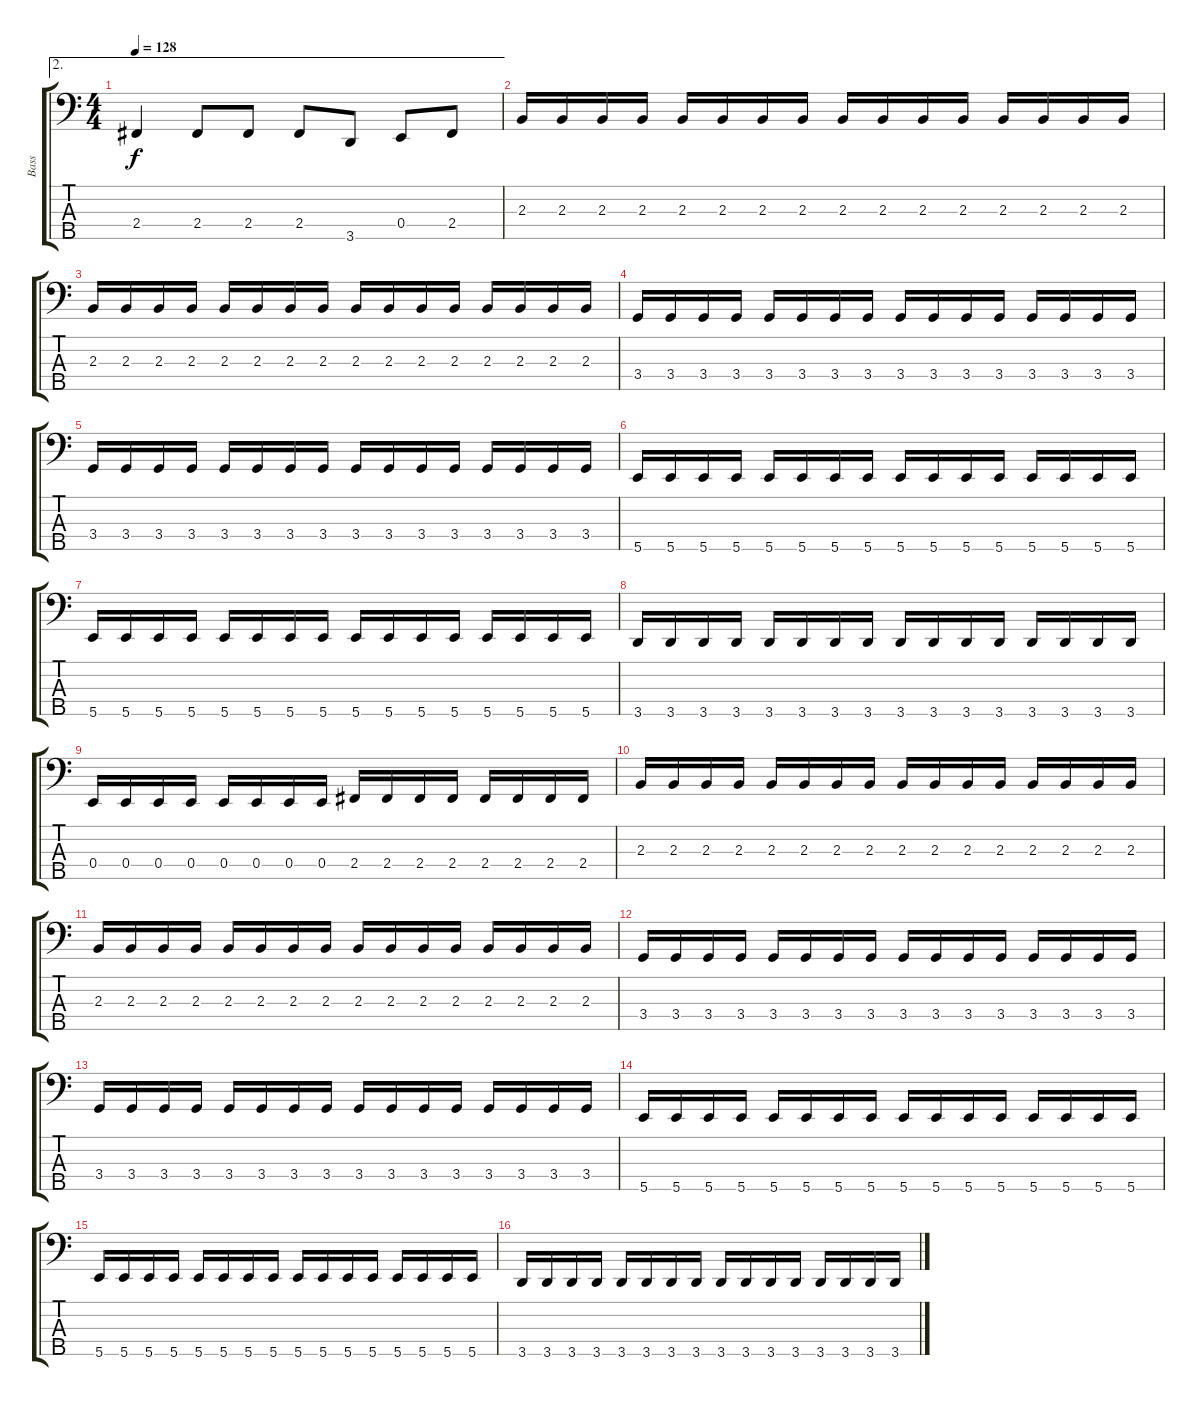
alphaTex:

\track ("Bass" "Bass") {instrument electricbasspick}
\staff {score tabs}
\tuning (G2 D2 A1 E1 B0) {hide}
\ae 2
\ts (4 4)
\tempo 128
\clef f4
\ks c
2.4.4{dy f} 2.4.8 2.4.8 2.4.8 3.5.8 0.4.8 2.4.8 |
2.3.16 2.3.16 2.3.16 2.3.16 2.3.16 2.3.16 2.3.16 2.3.16 2.3.16 2.3.16 2.3.16 2.3.16 2.3.16 2.3.16 2.3.16 2.3.16 |
2.3.16 2.3.16 2.3.16 2.3.16 2.3.16 2.3.16 2.3.16 2.3.16 2.3.16 2.3.16 2.3.16 2.3.16 2.3.16 2.3.16 2.3.16 2.3.16 |
3.4.16 3.4.16 3.4.16 3.4.16 3.4.16 3.4.16 3.4.16 3.4.16 3.4.16 3.4.16 3.4.16 3.4.16 3.4.16 3.4.16 3.4.16 3.4.16 |
3.4.16 3.4.16 3.4.16 3.4.16 3.4.16 3.4.16 3.4.16 3.4.16 3.4.16 3.4.16 3.4.16 3.4.16 3.4.16 3.4.16 3.4.16 3.4.16 |
5.5.16 5.5.16 5.5.16 5.5.16 5.5.16 5.5.16 5.5.16 5.5.16 5.5.16 5.5.16 5.5.16 5.5.16 5.5.16 5.5.16 5.5.16 5.5.16 |
5.5.16 5.5.16 5.5.16 5.5.16 5.5.16 5.5.16 5.5.16 5.5.16 5.5.16 5.5.16 5.5.16 5.5.16 5.5.16 5.5.16 5.5.16 5.5.16 |
3.5.16 3.5.16 3.5.16 3.5.16 3.5.16 3.5.16 3.5.16 3.5.16 3.5.16 3.5.16 3.5.16 3.5.16 3.5.16 3.5.16 3.5.16 3.5.16 |
0.4.16 0.4.16 0.4.16 0.4.16 0.4.16 0.4.16 0.4.16 0.4.16 2.4.16 2.4.16 2.4.16 2.4.16 2.4.16 2.4.16 2.4.16 2.4.16 |
2.3.16 2.3.16 2.3.16 2.3.16 2.3.16 2.3.16 2.3.16 2.3.16 2.3.16 2.3.16 2.3.16 2.3.16 2.3.16 2.3.16 2.3.16 2.3.16 |
2.3.16 2.3.16 2.3.16 2.3.16 2.3.16 2.3.16 2.3.16 2.3.16 2.3.16 2.3.16 2.3.16 2.3.16 2.3.16 2.3.16 2.3.16 2.3.16 |
3.4.16 3.4.16 3.4.16 3.4.16 3.4.16 3.4.16 3.4.16 3.4.16 3.4.16 3.4.16 3.4.16 3.4.16 3.4.16 3.4.16 3.4.16 3.4.16 |
3.4.16 3.4.16 3.4.16 3.4.16 3.4.16 3.4.16 3.4.16 3.4.16 3.4.16 3.4.16 3.4.16 3.4.16 3.4.16 3.4.16 3.4.16 3.4.16 |
5.5.16 5.5.16 5.5.16 5.5.16 5.5.16 5.5.16 5.5.16 5.5.16 5.5.16 5.5.16 5.5.16 5.5.16 5.5.16 5.5.16 5.5.16 5.5.16 |
5.5.16 5.5.16 5.5.16 5.5.16 5.5.16 5.5.16 5.5.16 5.5.16 5.5.16 5.5.16 5.5.16 5.5.16 5.5.16 5.5.16 5.5.16 5.5.16 |
3.5.16 3.5.16 3.5.16 3.5.16 3.5.16 3.5.16 3.5.16 3.5.16 3.5.16 3.5.16 3.5.16 3.5.16 3.5.16 3.5.16 3.5.16 3.5.16
